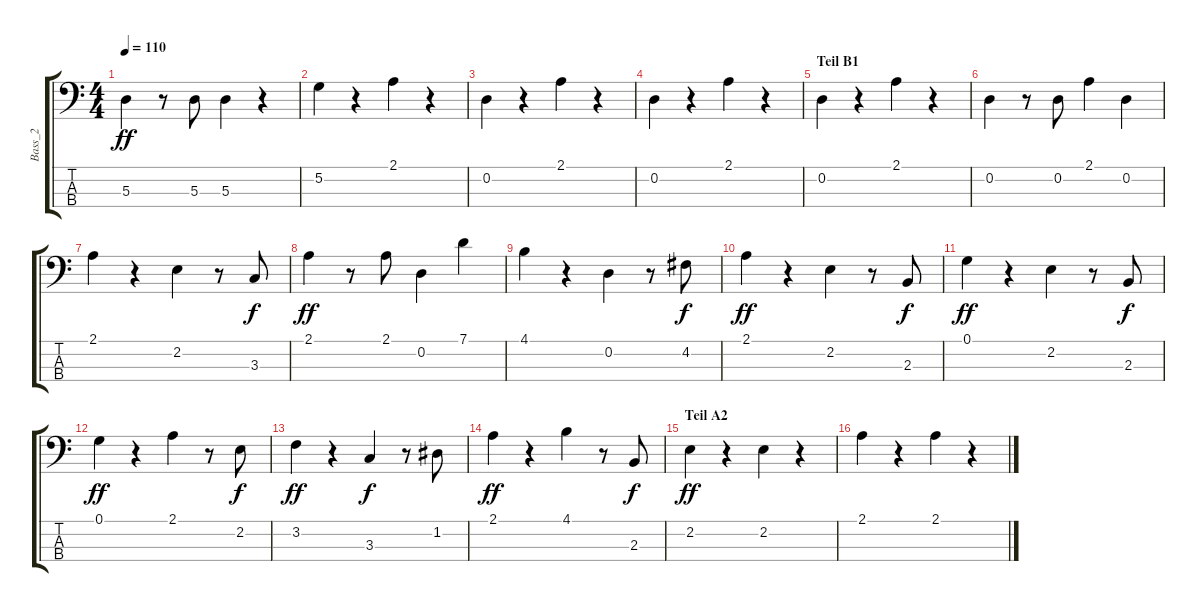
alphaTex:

\track ("Bass_2" "Bass_2") {instrument acousticbass}
\staff {score tabs}
\tuning (G2 D2 A1 E1) {hide}
\ts (4 4)
\tempo 110
\clef f4
\ks c
5.3.4{dy ff} r.8 5.3.8 5.3.4 r.4 |
5.2.4 r.4 2.1.4 r.4 |
0.2.4 r.4 2.1.4 r.4 |
0.2.4 r.4 2.1.4 r.4 |
\section ("" "Teil B1")
0.2.4 r.4 2.1.4 r.4 |
0.2.4 r.8 0.2.8 2.1.4 0.2.4 |
2.1.4 r.4 2.2.4 r.8 3.3.8{dy f} |
2.1.4{dy ff} r.8 2.1.8 0.2.4 7.1.4 |
4.1.4 r.4 0.2.4 r.8 4.2.8{dy f} |
2.1.4{dy ff} r.4 2.2.4 r.8 2.3.8{dy f} |
0.1.4{dy ff} r.4 2.2.4 r.8 2.3.8{dy f} |
0.1.4{dy ff} r.4 2.1.4 r.8 2.2.8{dy f} |
3.2.4{dy ff} r.4 3.3.4{dy f} r.8 1.2.8 |
2.1.4{dy ff} r.4 4.1.4 r.8 2.3.8{dy f} |
\section ("" "Teil A2")
2.2.4{dy ff} r.4 2.2.4 r.4 |
2.1.4 r.4 2.1.4 r.4
